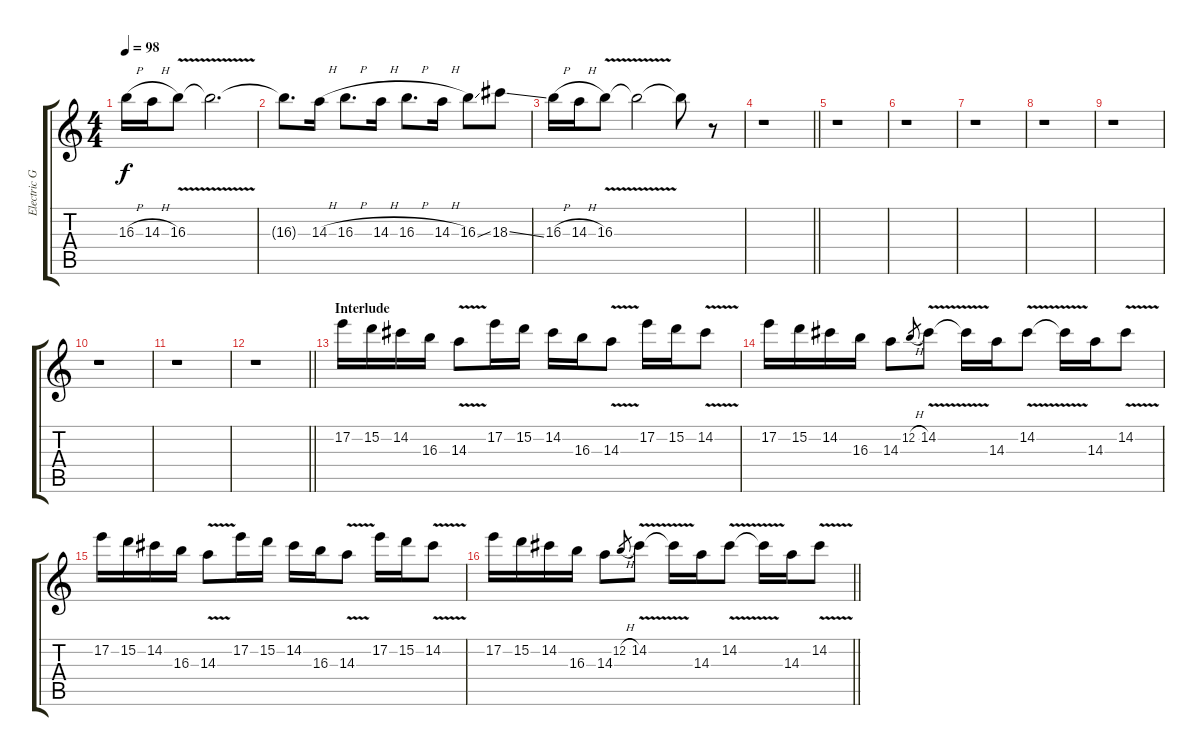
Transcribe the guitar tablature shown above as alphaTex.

\track ("Electric Guitar 2 " "Electric G") {instrument overdrivenguitar}
\staff {score tabs}
\tuning (E4 B3 G3 D3 A2 E2) {hide}
\ts (4 4)
\tempo 98
\clef g2
\ks c
16.3{h}.16{dy f} 14.3{h}.16 16.3{v}.8 16.3{t}.2{d} |
16.3{t}.8{d} 14.3{h}.16 16.3{h}.8{d} 14.3{h}.16 16.3{h}.8{d} 14.3{h}.16 16.3{ss}.8 18.3{ss}.8 |
16.3{h}.16 14.3{h}.16 16.3{v}.8 16.3{t}.2 16.3{t}.8 r.8 |
\barLineRight lightlight
r.1 |
r.1 |
r.1 |
r.1 |
r.1 |
r.1 |
r.1 |
r.1 |
\barLineRight lightlight
r.1 |
\section ("" "Interlude")
17.2.16 15.2.16 14.2.16 16.3.16 14.3{v}.8 17.2.16 15.2.16 14.2.16 16.3.16 14.3{v}.8 17.2.16 15.2.16 14.2{v}.8 |
17.2.16 15.2.16 14.2.16 16.3.16 14.3.8 12.2{h}.8{gr} 14.2{v}.8 14.2{t}.16 14.3.16 14.2{v}.8 14.2{t}.16 14.3.16 14.2{v}.8 |
17.2.16 15.2.16 14.2.16 16.3.16 14.3{v}.8 17.2.16 15.2.16 14.2.16 16.3.16 14.3{v}.8 17.2.16 15.2.16 14.2{v}.8 |
\barLineRight lightlight
17.2.16 15.2.16 14.2.16 16.3.16 14.3.8 12.2{h}.8{gr} 14.2{v}.8 14.2{t}.16 14.3.16 14.2{v}.8 14.2{t}.16 14.3.16 14.2{v}.8
